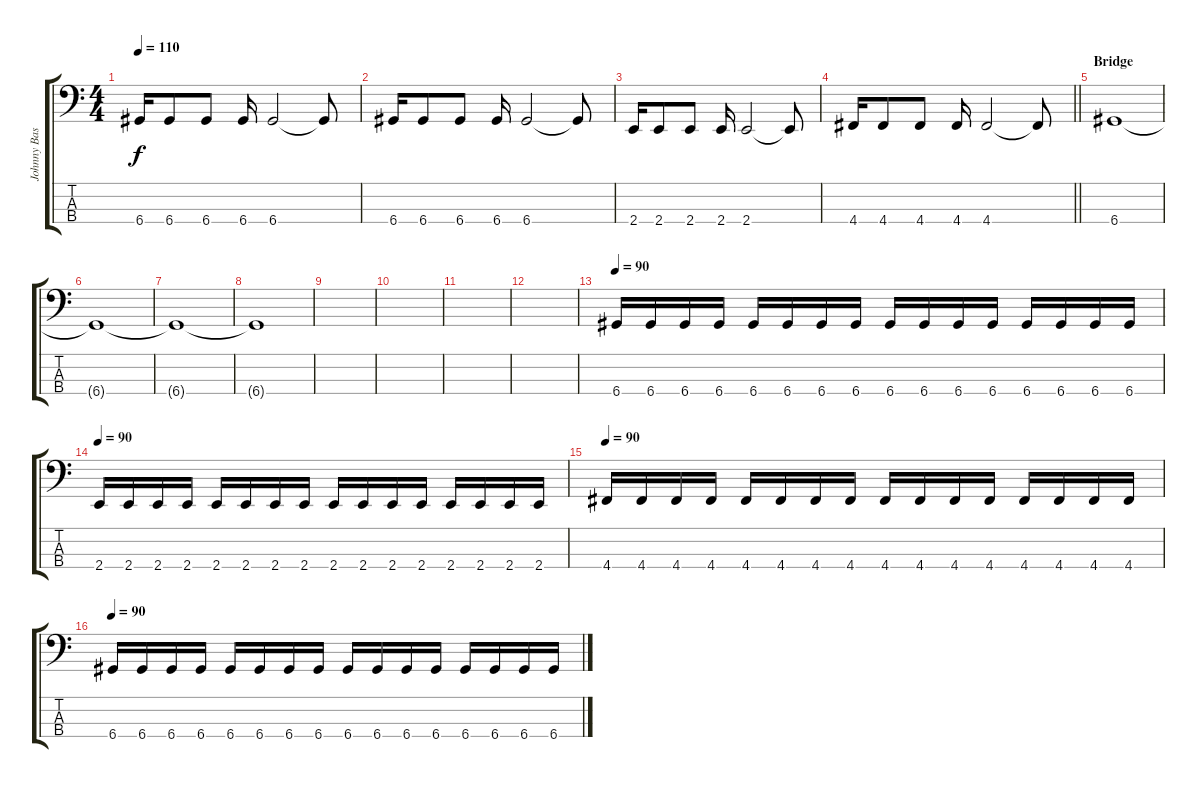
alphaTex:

\track ("Johnny Bass" "Johnny Bas") {instrument electricbassfinger}
\staff {score tabs}
\tuning (G2 D2 A1 D1) {hide}
\ts (4 4)
\tempo 110
\clef f4
\ks c
6.4.16{dy f} 6.4.8 6.4.8 6.4.16 6.4.2 6.4{t}.8 |
6.4.16 6.4.8 6.4.8 6.4.16 6.4.2 6.4{t}.8 |
2.4.16 2.4.8 2.4.8 2.4.16 2.4.2 2.4{t}.8 |
\barLineRight lightlight
4.4.16 4.4.8 4.4.8 4.4.16 4.4.2 4.4{t}.8 |
\section ("" "Bridge")
6.4.1{volume 0} |
6.4{t}.1 |
6.4{t}.1 |
6.4{t}.1 |
|
|
|
|
\tempo 90
6.4.16{volume 16} 6.4.16 6.4.16 6.4.16 6.4.16 6.4.16 6.4.16 6.4.16 6.4.16 6.4.16 6.4.16 6.4.16 6.4.16 6.4.16 6.4.16 6.4.16 |
\tempo 90
2.4.16 2.4.16 2.4.16 2.4.16 2.4.16 2.4.16 2.4.16 2.4.16 2.4.16 2.4.16 2.4.16 2.4.16 2.4.16 2.4.16 2.4.16 2.4.16 |
\tempo 90
4.4.16 4.4.16 4.4.16 4.4.16 4.4.16 4.4.16 4.4.16 4.4.16 4.4.16 4.4.16 4.4.16 4.4.16 4.4.16 4.4.16 4.4.16 4.4.16 |
\tempo 90
6.4.16 6.4.16 6.4.16 6.4.16 6.4.16 6.4.16 6.4.16 6.4.16 6.4.16 6.4.16 6.4.16 6.4.16 6.4.16 6.4.16 6.4.16 6.4.16
